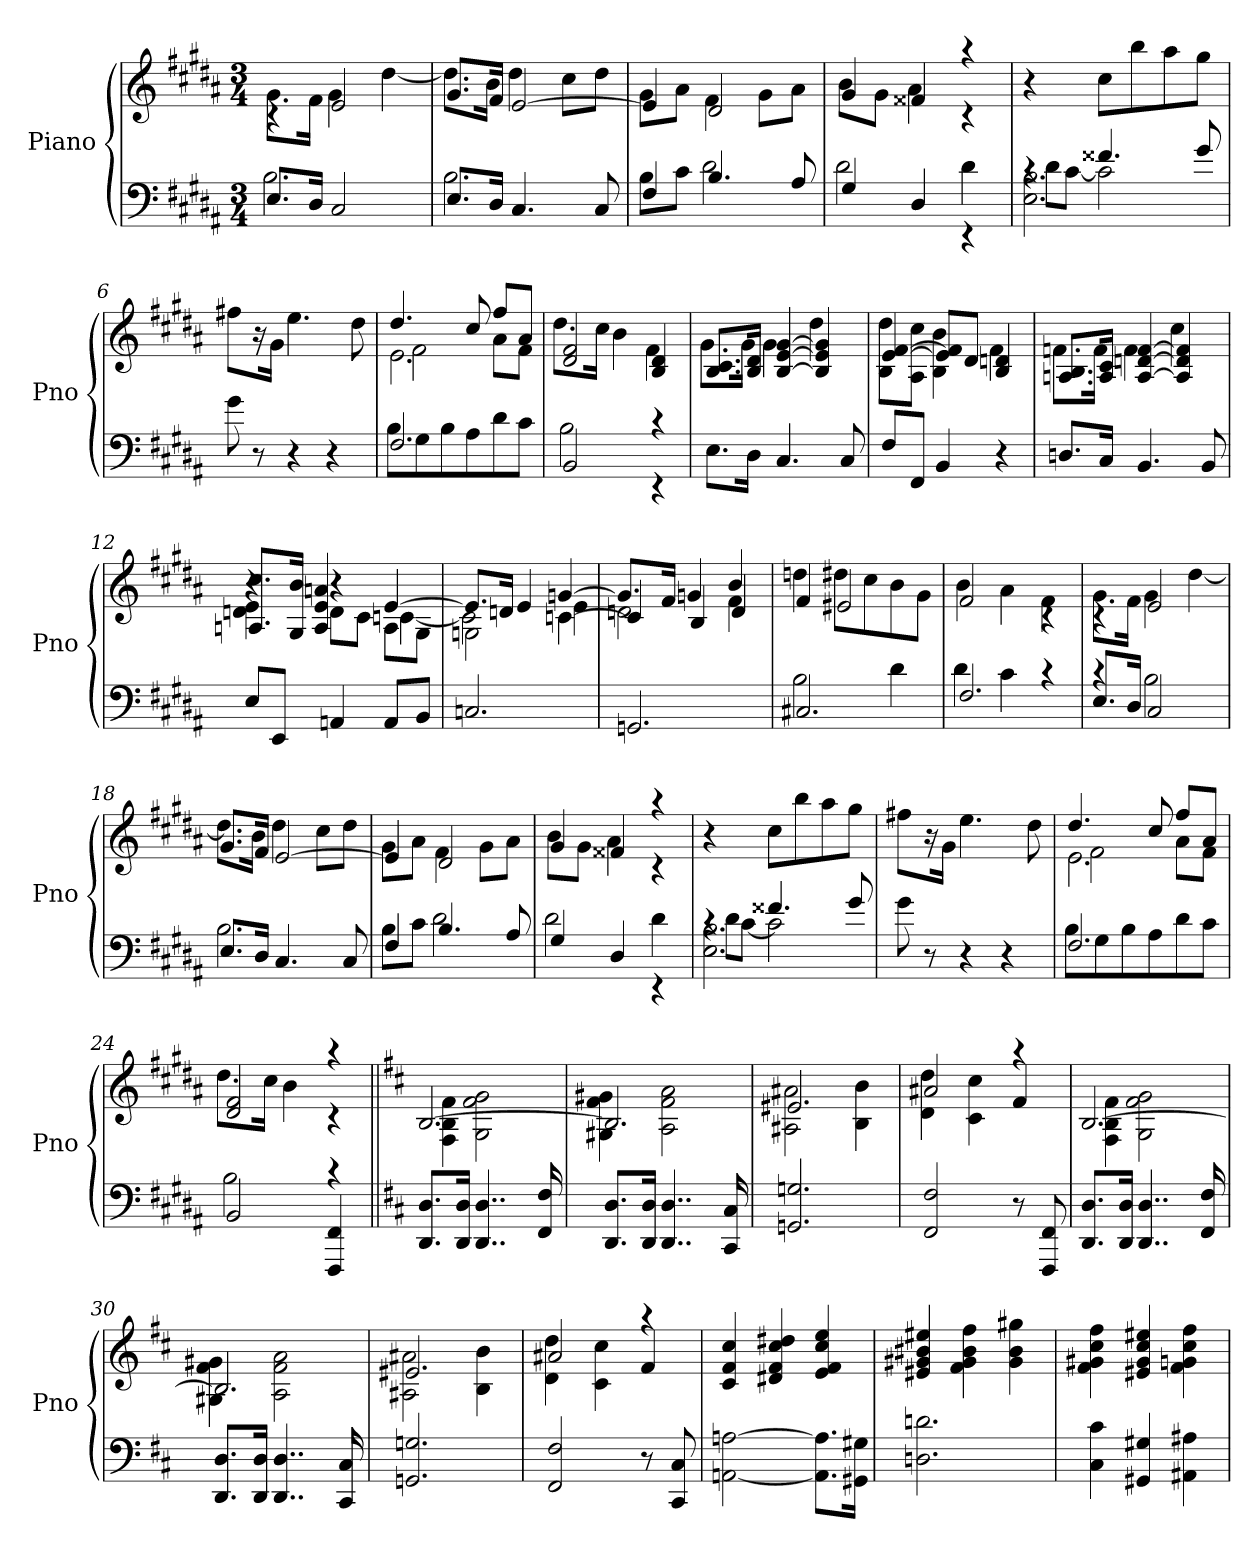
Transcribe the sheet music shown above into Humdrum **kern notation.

**kern	**kern
*part1	*part1
*staff2	*staff1
*I"Piano	*
*I'Pno	*
*clefF4	*clefG2
*k[f#c#g#d#a#]	*k[f#c#g#d#a#]
*B:	*B:
*M3/4	*M3/4
=1	=1
*^	*^
8.EL	2.B	4rc	8.g#L
16D#Jk	.	.	16f#Jk
2C#	.	2e	4g#
.	.	.	[4dd#
=2	=2	=2	=2
8.EL	2.B	8.g#L	8.dd#L]
16D#Jk	.	16f#Jk	16bJk
4.C#	.	[2e	4dd#
.	.	.	8cc#L
8C#	.	.	8dd#J
=3	=3	=3	=3
4F#	8BL	4e]	8g#L
.	8c#J	.	8a#J
4.B	2d#	2d#	4f#
.	.	.	8g#L
8A#	.	.	8a#J
=4	=4	=4	=4
4G#	2d#	4g#	8bL
.	.	.	8g#J
4D#	.	4f##X	4a#
4rEE	4d#	4rc	4raa
*	*	*v	*v
=5	=5	=5
*	*^	*
2.E\ 2.B\	8d#L	4rc	4r
.	[8c#J	.	.
.	2c#]	4.f##X	8cc#L
.	.	.	8bb
.	.	.	8aa#
.	.	8g#	8gg#J
*v	*v	*v	*
=6	=6
8g#	8ff#XL
8r	16r
.	16g#Jk
4r	4.ee
4r	.
.	8dd#
=7	=7
*^	*^
*	*	*	*^
2.F#	8BL	2.e\	2f#	4.dd#
.	8G#	.	.	.
.	8B	.	.	.
.	8A#	.	.	8cc#
.	8d#	.	8a#L	8ff#L
.	8c#J	.	8f#J	8a#J
*	*	*	*v	*v
=8	=8	=8	=8
2BB	2B	2d# 2f#	8.dd#L
.	.	.	16cc#Jk
.	.	.	4b
4rEE	4rc	4B 4d#	4f#
*v	*v	*	*
=9	=9	=9
8.EL	8.B 8.c#L	8.g#L
16D#Jk	16B 16d#Jk	16g#Jk
4.C#	[4B [4e [4g#	4g#
.	4B] 4e] 4g#]	4dd#
8C#	.	.
=10	=10	=10
8F#L	[4e [4f#	8B 8dd#L
8FF#J	.	8A# 8cc#J
4BB	8e] 8f#]L	4B 4b
.	8d#J	.
4r	4B 4dn	4f#
=11	=11	=11
8.DnL	8.An 8.BL	8.fnL
16C#Jk	16A 16c#Jk	16fJk
4.BB	[4A [4dn [4f	4f
.	4A] 4d] 4f]	4cc#
8BB	.	.
=12	=12	=12
*	*	*^
8EL	4r	4dn 4e	8.An 8.cc#L
8EEJ	.	.	.
.	.	.	16G# 16bJk
4AAn	4r	8dL	4A 4e 4an
.	.	8c#J	.
8AAL	8A\L	[4cn	[4e
8BBJ	8G#\J	.	.
=13	=13	=13	=13
2.Cn	2Gn\	2cn]	8.eL]
.	.	.	16dnJk
.	.	.	4e
.	[4c\	4e	[4gn
=14	=14	=14	=14
2.GGn	4c/]	2dn	8.gL]
.	.	.	16f#Jk
.	4B/	.	4gn
.	4d/	4f#	4b
*	*	*v	*v
=15	=15	=15
*^	*	*
2.C#X	2B	4f#	4ddn
.	.	2e#X	8dd#XL
.	.	.	8cc#
.	4d#	.	8b
.	.	.	8g#J
=16	=16	=16	=16
2.F#	4d#	2f#	4b
.	4c#	.	4a#
.	4rc	4rc	4f#
=17	=17	=17	=17
8.EL	4rc	4rc	8.g#L
16D#Jk	.	.	16f#Jk
2C#	2B	2e	4g#
.	.	.	[4dd#
=18	=18	=18	=18
8.EL	2.B	8.g#L	8.dd#L]
16D#Jk	.	16f#Jk	16bJk
4.C#	.	[2e	4dd#
.	.	.	8cc#L
8C#	.	.	8dd#J
=19	=19	=19	=19
4F#	8BL	4e]	8g#L
.	8c#J	.	8a#J
4.B	2d#	2d#	4f#
.	.	.	8g#L
8A#	.	.	8a#J
=20	=20	=20	=20
4G#	2d#	4g#	8bL
.	.	.	8g#J
4D#	.	4f##X	4a#
4rEE	4d#	4rc	4raa
*	*	*v	*v
=21	=21	=21
*	*^	*
2.E\ 2.B\	8d#L	4rc	4r
.	[8c#J	.	.
.	2c#]	4.f##X	8cc#L
.	.	.	8bb
.	.	.	8aa#
.	.	8g#	8gg#J
*v	*v	*v	*
=22	=22
8g#	8ff#XL
8r	16r
.	16g#Jk
4r	4.ee
4r	.
.	8dd#
=23	=23
*^	*^
*	*	*	*^
2.F#	8BL	2.e\	2f#	4.dd#
.	8G#	.	.	.
.	8B	.	.	.
.	8A#	.	.	8cc#
.	8d#	.	8a#L	8ff#L
.	8c#J	.	8f#J	8a#J
*	*	*	*v	*v
=24	=24	=24	=24
2BB	2B	2d# 2f#	8.dd#L
.	.	.	16cc#Jk
.	.	.	4b
4FFF# 4FF#	4rc	4rc	4raa
*v	*v	*	*
=25||	=25||	=25||
*k[f#c#]	*k[f#c#]	*
8.DD 8.DL	[2.B	4F# 4B 4f#
16DD 16DJk	.	.
4..DD 4..D	.	2G 2f# 2g
16FF# 16F#	.	.
=26	=26	=26
8.DD 8.DL	2.B]	4G#X 4f# 4g#X
16DD 16DJk	.	.
4..DD 4..D	.	2A 2f# 2a
16CC# 16C#	.	.
=27	=27	=27
2.GGn 2.Gn	2.e#X	2A#X 2a#X
.	.	4B 4b
=28	=28	=28
2FF# 2F#	2a#X	4d 4dd
.	.	4c# 4cc#
8r	4f#	4raa
8FFF# 8FF#	.	.
=29	=29	=29
8.DD 8.DL	[2.B	4F# 4B 4f#
16DD 16DJk	.	.
4..DD 4..D	.	2G 2f# 2g
16FF# 16F#	.	.
=30	=30	=30
8.DD 8.DL	2.B]	4G#X 4f# 4g#X
16DD 16DJk	.	.
4..DD 4..D	.	2A 2f# 2a
16CC# 16C#	.	.
=31	=31	=31
2.GGn 2.Gn	2.e#X	2A#X 2a#X
.	.	4B 4b
=32	=32	=32
2FF# 2F#	2a#X	4d 4dd
.	.	4c# 4cc#
8r	4f#	4raa
8CC# 8C#	.	.
*	*v	*v
=33	=33
[2AAn [2An	4c# 4f# 4cc#
.	4d#X 4f# 4cc# 4dd#X
8.AA] 8.A]L	4e 4f# 4cc# 4ee
16GG#X 16G#XJk	.
=34	=34
2.Dn 2.dn	4e#X 4g#X 4b#X 4ee#X
.	4f# 4g# 4b# 4ff#
.	4g# 4b# 4gg#X
=35	=35
4C# 4c#	4f# 4g#X 4cc# 4ff#
4GG#X 4G#X	4e#X 4g# 4cc# 4ee#X
4AA#X 4A#X	4f# 4gn 4cc# 4ff#
=	=
*-	*-
